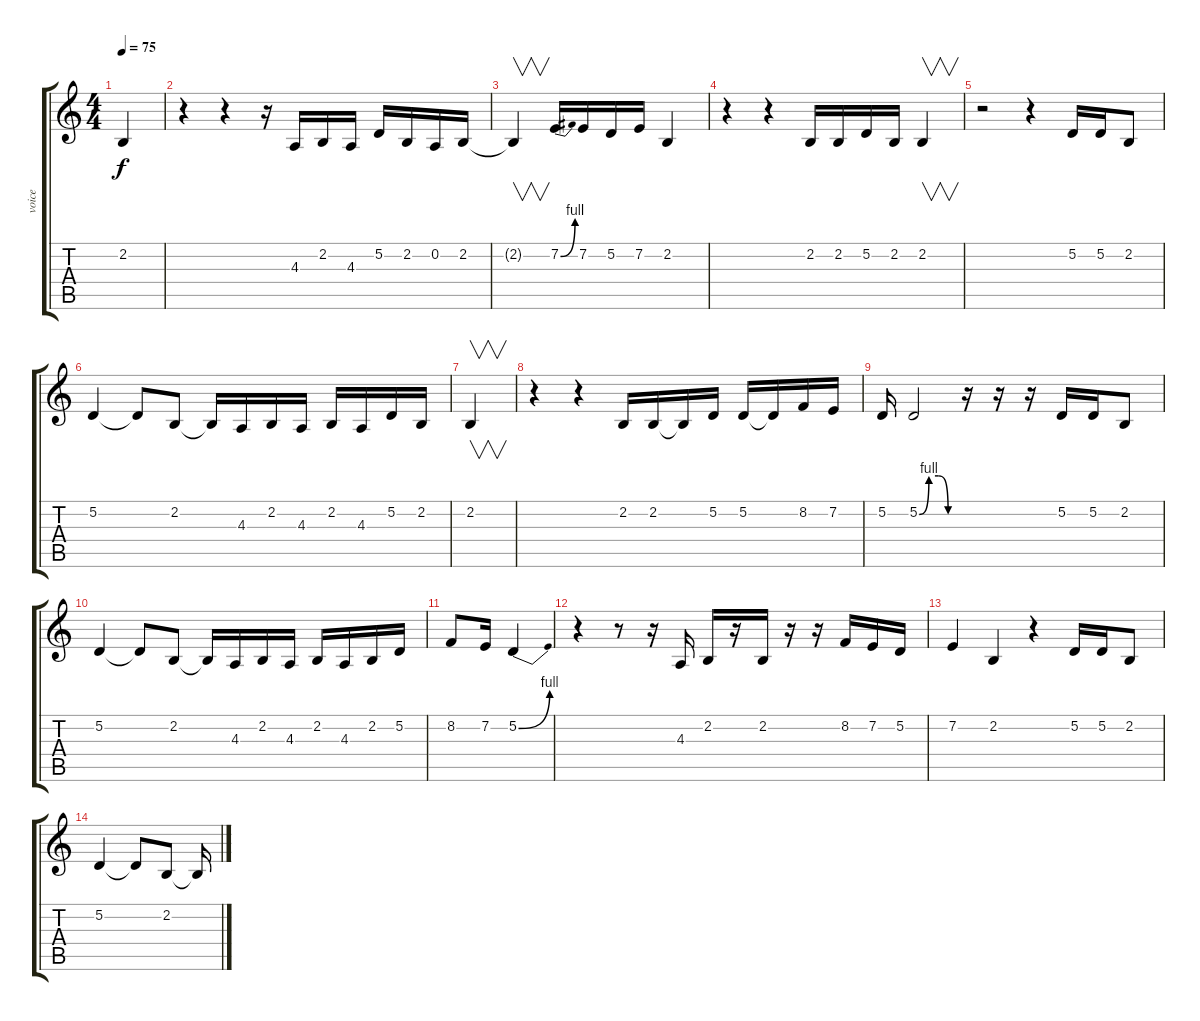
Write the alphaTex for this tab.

\track ("voice" "voice") {instrument tenorsax}
\staff {score tabs}
\tuning (D4 A3 F3 C3 G2 D2) {hide}
\ts (4 4)
\tempo 75
\clef g2
\ks c
2.2{t}.4{dy f} |
r.4 r.4 r.16 4.3.16 2.2.16 4.3.16 5.2.16 2.2.16 0.2.16 2.2.16 |
2.2{t}.4{v} 7.2{be (bend 0 0 60 4)}.16 7.2.16 5.2.16 7.2.16 2.2.4 |
r.4 r.4 2.2.16 2.2.16 5.2.16 2.2.16 2.2.4{v} |
r.2 r.4 5.2.16 5.2.16 2.2.8 |
5.2.4 5.2{t}.8 2.2.8 2.2{t}.16 4.3.16 2.2.16 4.3.16 2.2.16 4.3.16 5.2.16 2.2.16 |
2.2.4{v} |
r.4 r.4 2.2.16 2.2.16 2.2{t}.16 5.2.16 5.2.16 5.2{t}.16 8.2.16 7.2.16 |
5.2.16 5.2{be (custom 0 0 15 4 30 4 45 0 60 0)}.2 r.16 r.16 r.16 5.2.16 5.2.16 2.2.8 |
5.2.4 5.2{t}.8 2.2.8 2.2{t}.16 4.3.16 2.2.16 4.3.16 2.2.16 4.3.16 2.2.16 5.2.16 |
8.2.8 7.2.16 5.2{be (bend 0 0 60 4)}.4 |
r.4 r.8 r.16 4.3.16 2.2.16 r.16 2.2.16 r.16 r.16 8.2.16 7.2.16 5.2.16 |
7.2.4 2.2.4 r.4 5.2.16 5.2.16 2.2.8 |
5.2.4 5.2{t}.8 2.2.8 2.2{t}.16
